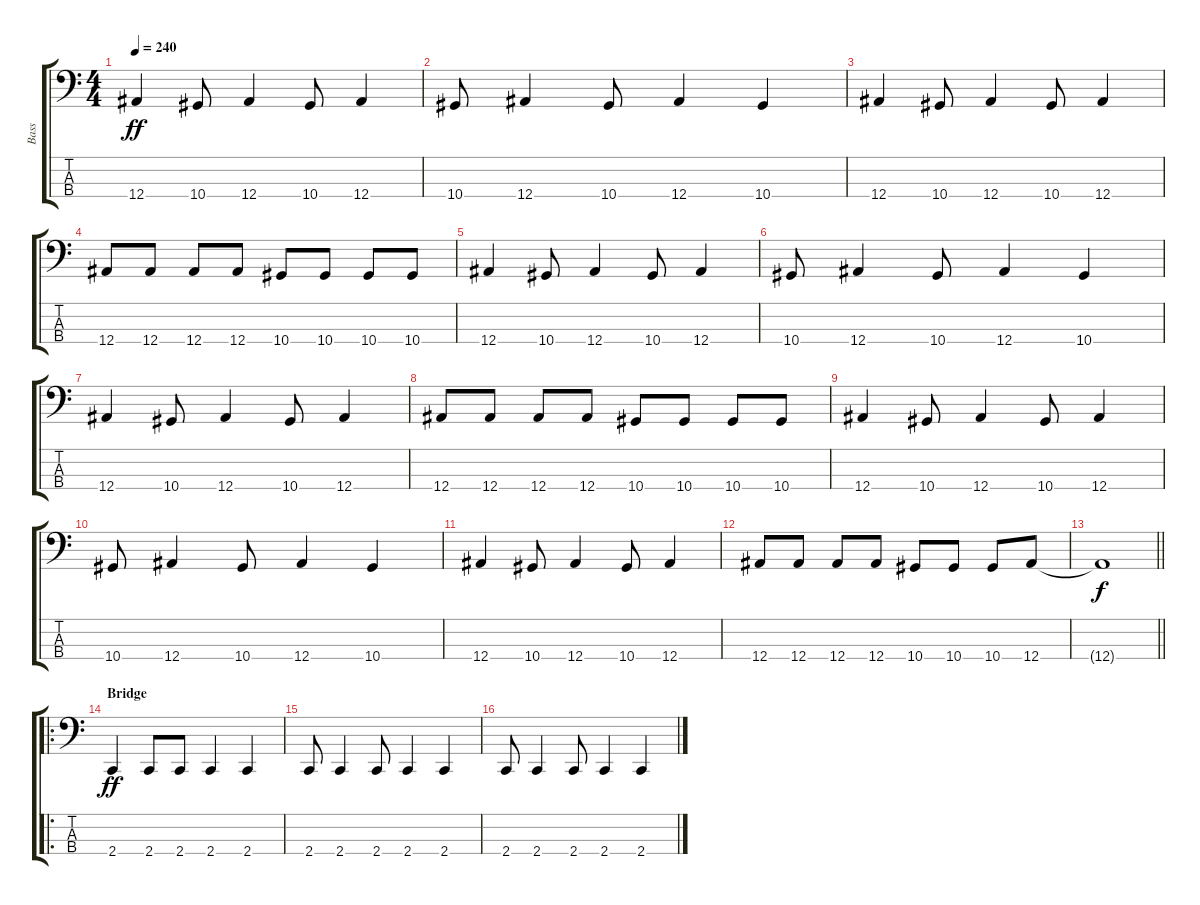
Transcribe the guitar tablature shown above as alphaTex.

\track ("Bass" "Bass") {instrument electricbassfinger}
\staff {score tabs}
\tuning (Eb2 Bb1 F1 Bb0) {hide}
\ts (4 4)
\tempo 240
\clef f4
\ks c
12.4.4{dy ff} 10.4.8 12.4.4 10.4.8 12.4.4 |
10.4.8 12.4.4 10.4.8 12.4.4 10.4.4 |
12.4.4 10.4.8 12.4.4 10.4.8 12.4.4 |
12.4.8 12.4.8 12.4.8 12.4.8 10.4.8 10.4.8 10.4.8 10.4.8 |
12.4.4 10.4.8 12.4.4 10.4.8 12.4.4 |
10.4.8 12.4.4 10.4.8 12.4.4 10.4.4 |
12.4.4 10.4.8 12.4.4 10.4.8 12.4.4 |
12.4.8 12.4.8 12.4.8 12.4.8 10.4.8 10.4.8 10.4.8 10.4.8 |
12.4.4 10.4.8 12.4.4 10.4.8 12.4.4 |
10.4.8 12.4.4 10.4.8 12.4.4 10.4.4 |
12.4.4 10.4.8 12.4.4 10.4.8 12.4.4 |
12.4.8 12.4.8 12.4.8 12.4.8 10.4.8 10.4.8 10.4.8 12.4.8 |
\barLineRight lightlight
12.4{t}.1{dy f} |
\ro
\section ("" "Bridge")
2.4.4{dy ff} 2.4.8 2.4.8 2.4.4 2.4.4 |
2.4.8 2.4.4 2.4.8 2.4.4 2.4.4 |
2.4.8 2.4.4 2.4.8 2.4.4 2.4.4
